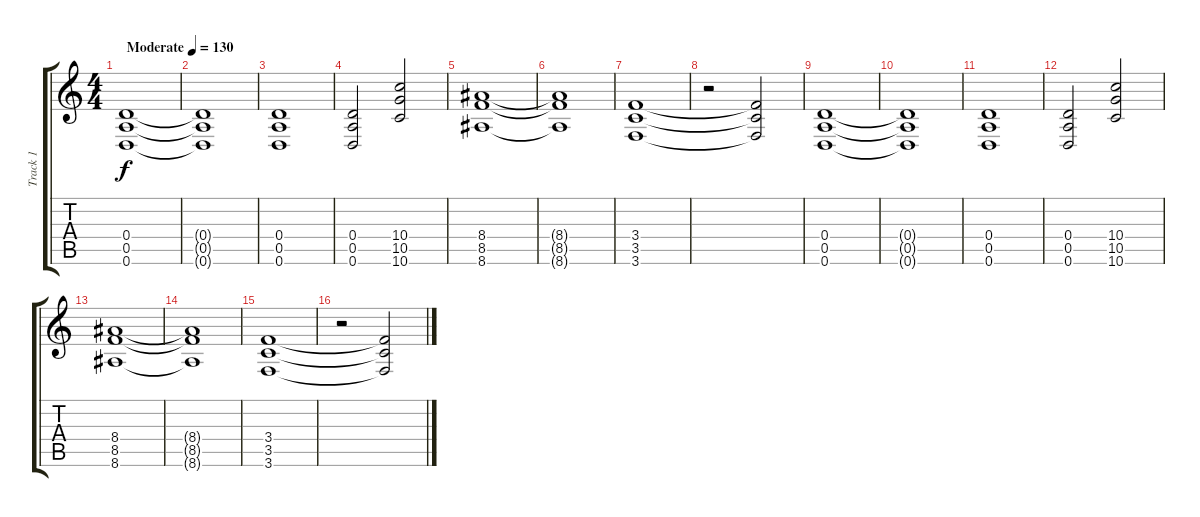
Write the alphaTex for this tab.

\track ("Track 1" "Track 1") {instrument distortionguitar}
\staff {score tabs}
\tuning (E4 B3 G3 D3 A2 D2) {hide}
\ts (4 4)
\tempo (130 "Moderate")
\clef g2
\ks c
(0.4 0.5 0.6).1{dy f instrument distortionguitar} |
(0.4{t} 0.5{t} 0.6{t}).1 |
(0.4 0.5 0.6).1 |
(0.4 0.5 0.6).2 (10.4 10.5 10.6).2 |
(8.4 8.5 8.6).1 |
(8.4{t} 8.5{t} 8.6{t}).1 |
(3.4 3.5 3.6).1 |
r.2 (3.4{t} 3.5{t} 3.6{t}).2 |
(0.4 0.5 0.6).1 |
(0.4{t} 0.5{t} 0.6{t}).1 |
(0.4 0.5 0.6).1 |
(0.4 0.5 0.6).2 (10.4 10.5 10.6).2 |
(8.4 8.5 8.6).1 |
(8.4{t} 8.5{t} 8.6{t}).1 |
(3.4 3.5 3.6).1 |
r.2 (3.4{t} 3.5{t} 3.6{t}).2
